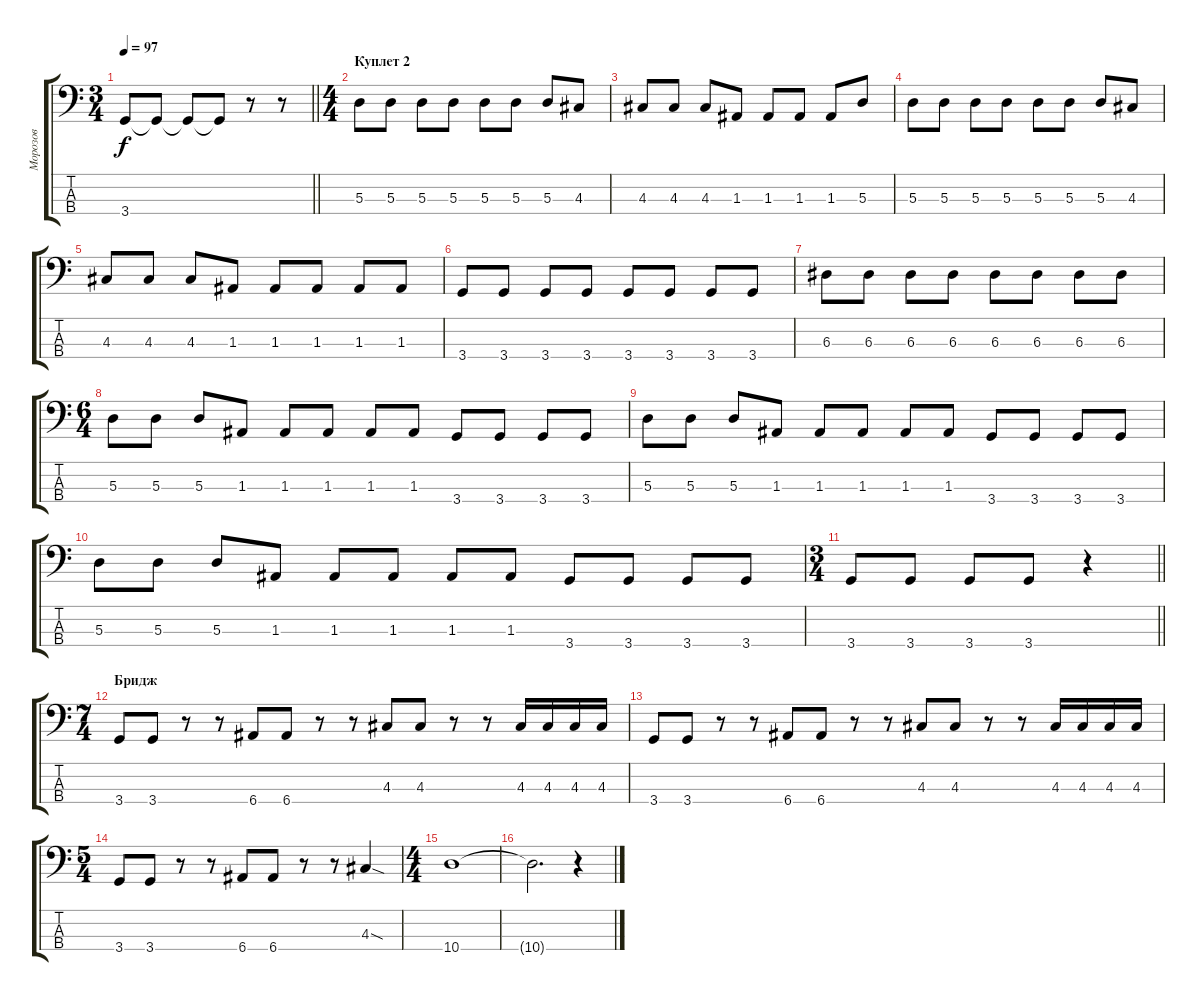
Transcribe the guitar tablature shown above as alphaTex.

\track ("Морозов" "Морозов") {instrument electricbassfinger}
\staff {score tabs}
\tuning (G2 D2 A1 E1) {hide}
\ts (3 4)
\tempo 97
\clef f4
\barLineRight lightlight
\ks c
3.4{t}.8{dy f} 3.4{t}.8 3.4{t}.8 3.4{t}.8 r.8 r.8 |
\ts (4 4)
\section ("" "Куплет 2")
5.3.8 5.3.8 5.3.8 5.3.8 5.3.8 5.3.8 5.3.8 4.3.8 |
4.3.8 4.3.8 4.3.8 1.3.8 1.3.8 1.3.8 1.3.8 5.3.8 |
5.3.8 5.3.8 5.3.8 5.3.8 5.3.8 5.3.8 5.3.8 4.3.8 |
4.3.8 4.3.8 4.3.8 1.3.8 1.3.8 1.3.8 1.3.8 1.3.8 |
3.4.8 3.4.8 3.4.8 3.4.8 3.4.8 3.4.8 3.4.8 3.4.8 |
6.3.8 6.3.8 6.3.8 6.3.8 6.3.8 6.3.8 6.3.8 6.3.8 |
\ts (6 4)
5.3.8 5.3.8 5.3.8 1.3.8 1.3.8 1.3.8 1.3.8 1.3.8 3.4.8 3.4.8 3.4.8 3.4.8 |
5.3.8 5.3.8 5.3.8 1.3.8 1.3.8 1.3.8 1.3.8 1.3.8 3.4.8 3.4.8 3.4.8 3.4.8 |
5.3.8 5.3.8 5.3.8 1.3.8 1.3.8 1.3.8 1.3.8 1.3.8 3.4.8 3.4.8 3.4.8 3.4.8 |
\ts (3 4)
\barLineRight lightlight
3.4.8 3.4.8 3.4.8 3.4.8 r.4 |
\ts (7 4)
\section ("" "Бридж")
3.4.8 3.4.8 r.8 r.8 6.4.8 6.4.8 r.8 r.8 4.3.8 4.3.8 r.8 r.8 4.3.16 4.3.16 4.3.16 4.3.16 |
3.4.8 3.4.8 r.8 r.8 6.4.8 6.4.8 r.8 r.8 4.3.8 4.3.8 r.8 r.8 4.3.16 4.3.16 4.3.16 4.3.16 |
\ts (5 4)
3.4.8 3.4.8 r.8 r.8 6.4.8 6.4.8 r.8 r.8 4.3{sod}.4 |
\ts (4 4)
10.4.1 |
10.4{t}.2{d} r.4
